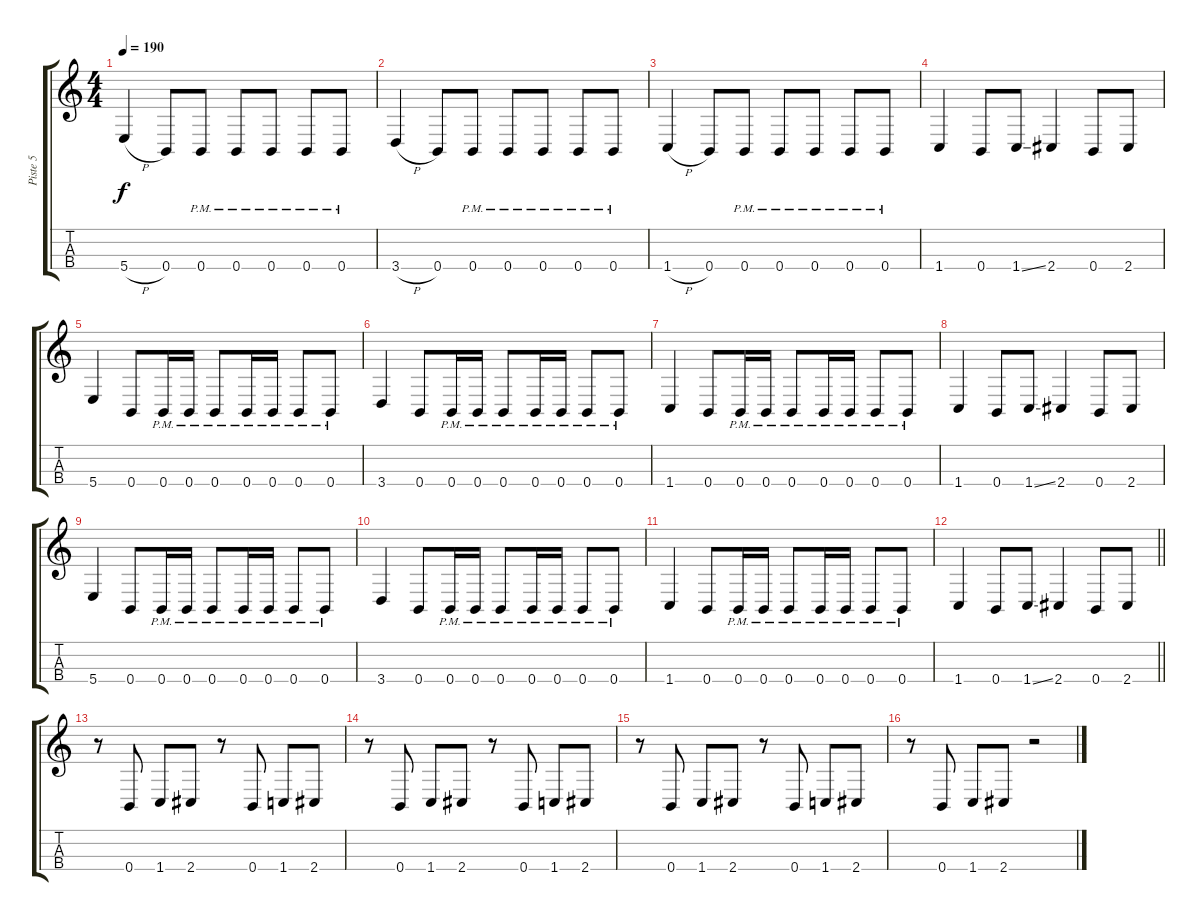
\track ("Piste 5" "Piste 5") {instrument electricbasspick}
\staff {score tabs}
\tuning (E3 B2 Gb2 B1) {hide}
\ts (4 4)
\tempo 190
\clef g2
\ks c
5.4{h}.4{dy f} 0.4.8 0.4{pm}.8 0.4{pm}.8 0.4{pm}.8 0.4{pm}.8 0.4{pm}.8 |
3.4{h}.4 0.4.8 0.4{pm}.8 0.4{pm}.8 0.4{pm}.8 0.4{pm}.8 0.4{pm}.8 |
1.4{h}.4 0.4.8 0.4{pm}.8 0.4{pm}.8 0.4{pm}.8 0.4{pm}.8 0.4{pm}.8 |
1.4.4 0.4.8 1.4{ss}.8 2.4.4 0.4.8 2.4.8 |
5.4.4 0.4.8 0.4{pm}.16 0.4{pm}.16 0.4{pm}.8 0.4{pm}.16 0.4{pm}.16 0.4{pm}.8 0.4{pm}.8 |
3.4.4 0.4.8 0.4{pm}.16 0.4{pm}.16 0.4{pm}.8 0.4{pm}.16 0.4{pm}.16 0.4{pm}.8 0.4{pm}.8 |
1.4.4 0.4.8 0.4{pm}.16 0.4{pm}.16 0.4{pm}.8 0.4{pm}.16 0.4{pm}.16 0.4{pm}.8 0.4{pm}.8 |
1.4.4 0.4.8 1.4{ss}.8 2.4.4 0.4.8 2.4.8 |
5.4.4 0.4.8 0.4{pm}.16 0.4{pm}.16 0.4{pm}.8 0.4{pm}.16 0.4{pm}.16 0.4{pm}.8 0.4{pm}.8 |
3.4.4 0.4.8 0.4{pm}.16 0.4{pm}.16 0.4{pm}.8 0.4{pm}.16 0.4{pm}.16 0.4{pm}.8 0.4{pm}.8 |
1.4.4 0.4.8 0.4{pm}.16 0.4{pm}.16 0.4{pm}.8 0.4{pm}.16 0.4{pm}.16 0.4{pm}.8 0.4{pm}.8 |
\barLineRight lightlight
1.4.4 0.4.8 1.4{ss}.8 2.4.4 0.4.8 2.4.8 |
r.8 0.4.8 1.4.8 2.4.8 r.8 0.4.8 1.4.8 2.4.8 |
r.8 0.4.8 1.4.8 2.4.8 r.8 0.4.8 1.4.8 2.4.8 |
r.8 0.4.8 1.4.8 2.4.8 r.8 0.4.8 1.4.8 2.4.8 |
r.8 0.4.8 1.4.8 2.4.8 r.2
